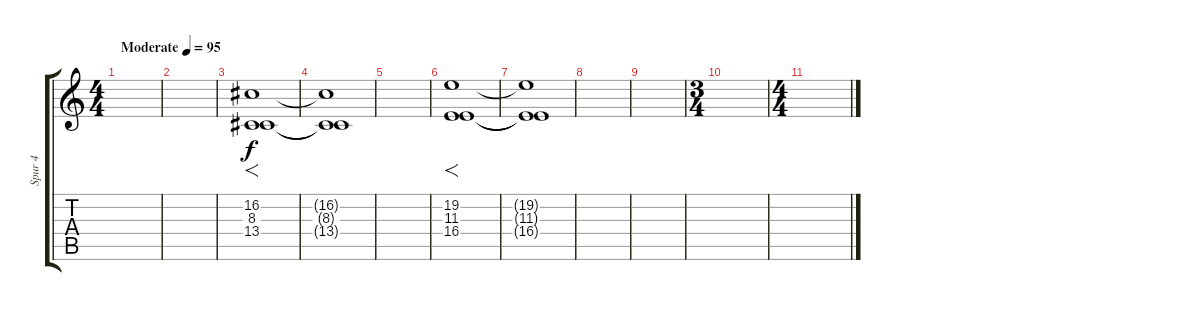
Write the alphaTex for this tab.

\track ("Spur 4" "Spur 4") {instrument synthvoice}
\staff {score tabs}
\tuning (D4 A3 F3 C3 G2 C2) {hide}
\ts (4 4)
\tempo (95 "Moderate")
\clef g2
\ks c
|
|
(16.2 8.3 13.4).1{f} |
(16.2{t} 8.3{t} 13.4{t}).1 |
|
(19.2 11.3 16.4).1{f} |
(19.2{t} 11.3{t} 16.4{t}).1 |
|
|
\ts (3 4)
|
\ts (4 4)
